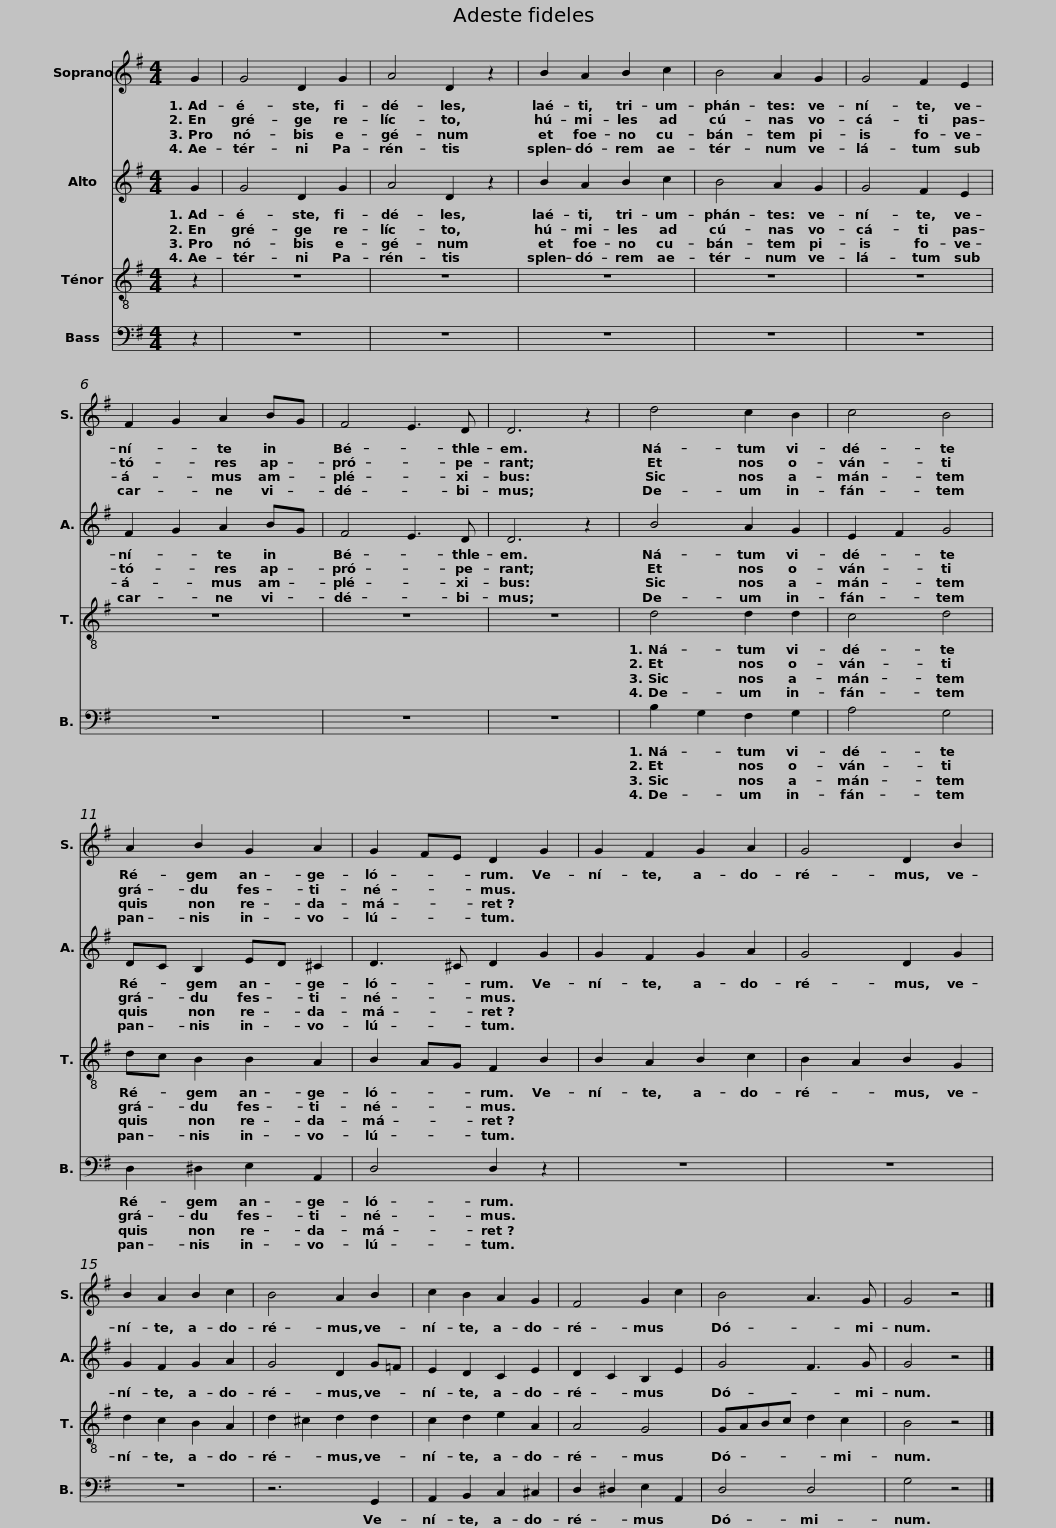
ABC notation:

X:1
%%score 1 2 3 4
L:1/8
M:4/4
I:linebreak $
K:G
V:1 treble
V:2 treble
V:3 treble-8
V:4 bass
V:1
 G2 | G4 D2 G2 | A4 D2 z2 | B2 A2 B2 c2 | B4 A2 G2 | %5
 G4 F2 E2 | F2 G2 A2 BG | F4 E3 D |$ D6 z2 | d4 c2 B2 | %10
 c4 B4 | A2 B2 G2 A2 | G2 FE D2 G2 | G2 F2 G2 A2 | G4 D2 B2 | %15
 B2 A2 B2 c2 |$ B4 A2 B2 | c2 B2 A2 G2 | F4 G2 c2 | B4 A3 G | %20
 G4 z4 |] %21
V:2
 G2 | G4 D2 G2 | A4 D2 z2 | B2 A2 B2 c2 | B4 A2 G2 | %5
 G4 F2 E2 | F2 G2 A2 BG | F4 E3 D |$ D6 z2 | B4 A2 G2 | %10
 E2 F2 G4 | DC B,2 ED ^C2 | D3 ^C D2 G2 | G2 F2 G2 A2 | G4 D2 G2 | %15
 G2 F2 G2 A2 |$ G4 D2 G=F | E2 D2 C2 E2 | D2 C2 B,2 E2 | G4 F3 G | %20
 G4 z4 |] %21
V:3
 z2 | z8 | z8 | z8 | z8 | %5
 z8 | z8 | z8 |$ z8 | d4 d2 d2 | %10
 c4 d4 | dc B2 B2 A2 | B2 AG F2 B2 | B2 A2 B2 c2 | B2 A2 B2 G2 | %15
 d2 c2 B2 A2 |$ d2 ^c2 d2 d2 | c2 d2 e2 A2 | A4 G4 | GABc d2 c2 | %20
 B4 z4 |] %21
V:4
 z2 | z8 | z8 | z8 | z8 | %5
 z8 | z8 | z8 |$ z8 | B,2 G,2 F,2 G,2 | %10
 A,4 G,4 | D,2 ^D,2 E,2 A,,2 | D,4 D,2 z2 | z8 | z8 | %15
 z8 |$ z6 G,,2 | A,,2 B,,2 C,2 ^C,2 | D,2 ^D,2 E,2 A,,2 | D,4 D,4 | %20
 G,4 z4 |] %21
